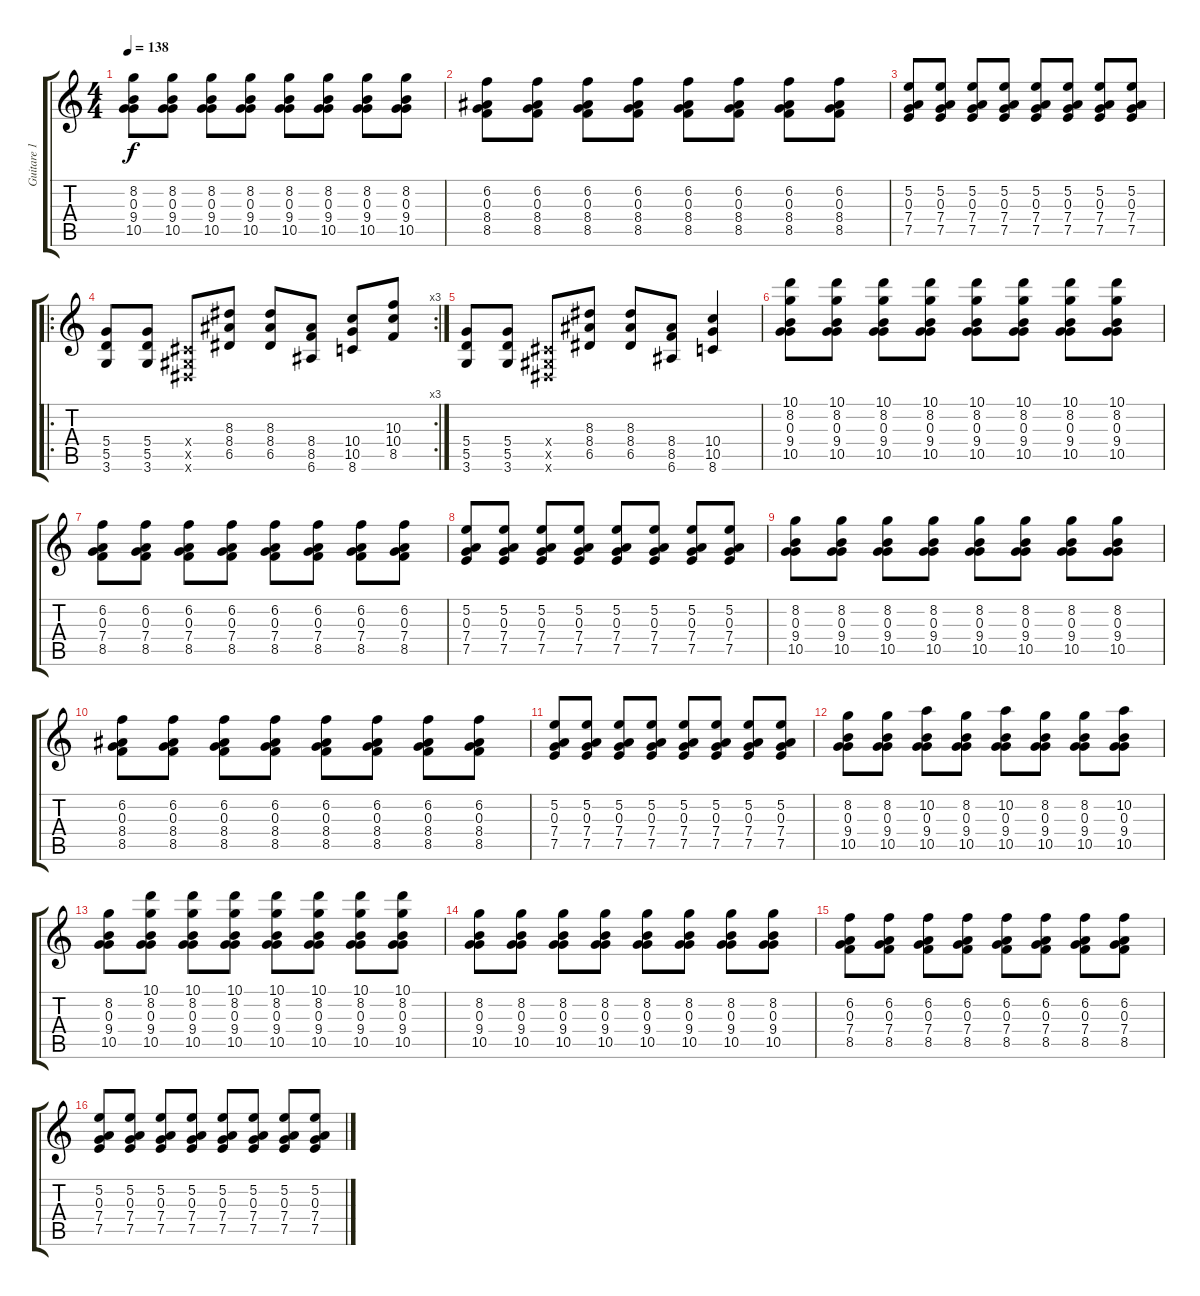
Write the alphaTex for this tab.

\track ("Guitare 1" "Guitare 1") {instrument distortionguitar}
\staff {score tabs}
\tuning (E4 B3 G3 D3 A2 E2) {hide}
\ts (4 4)
\tempo 138
\clef g2
\ks c
(8.2 0.3 9.4 10.5).8{dy f} (8.2 0.3 9.4 10.5).8 (8.2 0.3 9.4 10.5).8 (8.2 0.3 9.4 10.5).8 (8.2 0.3 9.4 10.5).8 (8.2 0.3 9.4 10.5).8 (8.2 0.3 9.4 10.5).8 (8.2 0.3 9.4 10.5).8 |
(6.2 0.3 8.4 8.5).8 (6.2 0.3 8.4 8.5).8 (6.2 0.3 8.4 8.5).8 (6.2 0.3 8.4 8.5).8 (6.2 0.3 8.4 8.5).8 (6.2 0.3 8.4 8.5).8 (6.2 0.3 8.4 8.5).8 (6.2 0.3 8.4 8.5).8 |
(5.2 0.3 7.4 7.5).8 (5.2 0.3 7.4 7.5).8 (5.2 0.3 7.4 7.5).8 (5.2 0.3 7.4 7.5).8 (5.2 0.3 7.4 7.5).8 (5.2 0.3 7.4 7.5).8 (5.2 0.3 7.4 7.5).8 (5.2 0.3 7.4 7.5).8 |
\ro
\rc 3
(5.4 5.5 3.6).8 (5.4 5.5 3.6).8 (-1.4{x} -1.5{x} -1.6{x}).8 (8.3 8.4 6.5).8 (8.3 8.4 6.5).8 (8.4 8.5 6.6).8 (10.4 10.5 8.6).8 (10.3 10.4 8.5).8 |
(5.4 5.5 3.6).8 (5.4 5.5 3.6).8 (-1.4{x} -1.5{x} -1.6{x}).8 (8.3 8.4 6.5).8 (8.3 8.4 6.5).8 (8.4 8.5 6.6).8 (10.4 10.5 8.6).4 |
(10.1 8.2 0.3 9.4 10.5).8 (10.1 8.2 0.3 9.4 10.5).8 (10.1 8.2 0.3 9.4 10.5).8 (10.1 8.2 0.3 9.4 10.5).8 (10.1 8.2 0.3 9.4 10.5).8 (10.1 8.2 0.3 9.4 10.5).8 (10.1 8.2 0.3 9.4 10.5).8 (10.1 8.2 0.3 9.4 10.5).8 |
(6.2 0.3 7.4 8.5).8 (6.2 0.3 7.4 8.5).8 (6.2 0.3 7.4 8.5).8 (6.2 0.3 7.4 8.5).8 (6.2 0.3 7.4 8.5).8 (6.2 0.3 7.4 8.5).8 (6.2 0.3 7.4 8.5).8 (6.2 0.3 7.4 8.5).8 |
(5.2 0.3 7.4 7.5).8 (5.2 0.3 7.4 7.5).8 (5.2 0.3 7.4 7.5).8 (5.2 0.3 7.4 7.5).8 (5.2 0.3 7.4 7.5).8 (5.2 0.3 7.4 7.5).8 (5.2 0.3 7.4 7.5).8 (5.2 0.3 7.4 7.5).8 |
(8.2 0.3 9.4 10.5).8 (8.2 0.3 9.4 10.5).8 (8.2 0.3 9.4 10.5).8 (8.2 0.3 9.4 10.5).8 (8.2 0.3 9.4 10.5).8 (8.2 0.3 9.4 10.5).8 (8.2 0.3 9.4 10.5).8 (8.2 0.3 9.4 10.5).8 |
(6.2 0.3 8.4 8.5).8 (6.2 0.3 8.4 8.5).8 (6.2 0.3 8.4 8.5).8 (6.2 0.3 8.4 8.5).8 (6.2 0.3 8.4 8.5).8 (6.2 0.3 8.4 8.5).8 (6.2 0.3 8.4 8.5).8 (6.2 0.3 8.4 8.5).8 |
(5.2 0.3 7.4 7.5).8 (5.2 0.3 7.4 7.5).8 (5.2 0.3 7.4 7.5).8 (5.2 0.3 7.4 7.5).8 (5.2 0.3 7.4 7.5).8 (5.2 0.3 7.4 7.5).8 (5.2 0.3 7.4 7.5).8 (5.2 0.3 7.4 7.5).8 |
(8.2 0.3 9.4 10.5).8 (8.2 0.3 9.4 10.5).8 (10.2 0.3 9.4 10.5).8 (8.2 0.3 9.4 10.5).8 (10.2 0.3 9.4 10.5).8 (8.2 0.3 9.4 10.5).8 (8.2 0.3 9.4 10.5).8 (10.2 0.3 9.4 10.5).8 |
(8.2 0.3 9.4 10.5).8 (10.1 8.2 0.3 9.4 10.5).8 (10.1 8.2 0.3 9.4 10.5).8 (10.1 8.2 0.3 9.4 10.5).8 (10.1 8.2 0.3 9.4 10.5).8 (10.1 8.2 0.3 9.4 10.5).8 (10.1 8.2 0.3 9.4 10.5).8 (10.1 8.2 0.3 9.4 10.5).8 |
(8.2 0.3 9.4 10.5).8 (8.2 0.3 9.4 10.5).8 (8.2 0.3 9.4 10.5).8 (8.2 0.3 9.4 10.5).8 (8.2 0.3 9.4 10.5).8 (8.2 0.3 9.4 10.5).8 (8.2 0.3 9.4 10.5).8 (8.2 0.3 9.4 10.5).8 |
(6.2 0.3 7.4 8.5).8 (6.2 0.3 7.4 8.5).8 (6.2 0.3 7.4 8.5).8 (6.2 0.3 7.4 8.5).8 (6.2 0.3 7.4 8.5).8 (6.2 0.3 7.4 8.5).8 (6.2 0.3 7.4 8.5).8 (6.2 0.3 7.4 8.5).8 |
(5.2 0.3 7.4 7.5).8 (5.2 0.3 7.4 7.5).8 (5.2 0.3 7.4 7.5).8 (5.2 0.3 7.4 7.5).8 (5.2 0.3 7.4 7.5).8 (5.2 0.3 7.4 7.5).8 (5.2 0.3 7.4 7.5).8 (5.2 0.3 7.4 7.5).8
